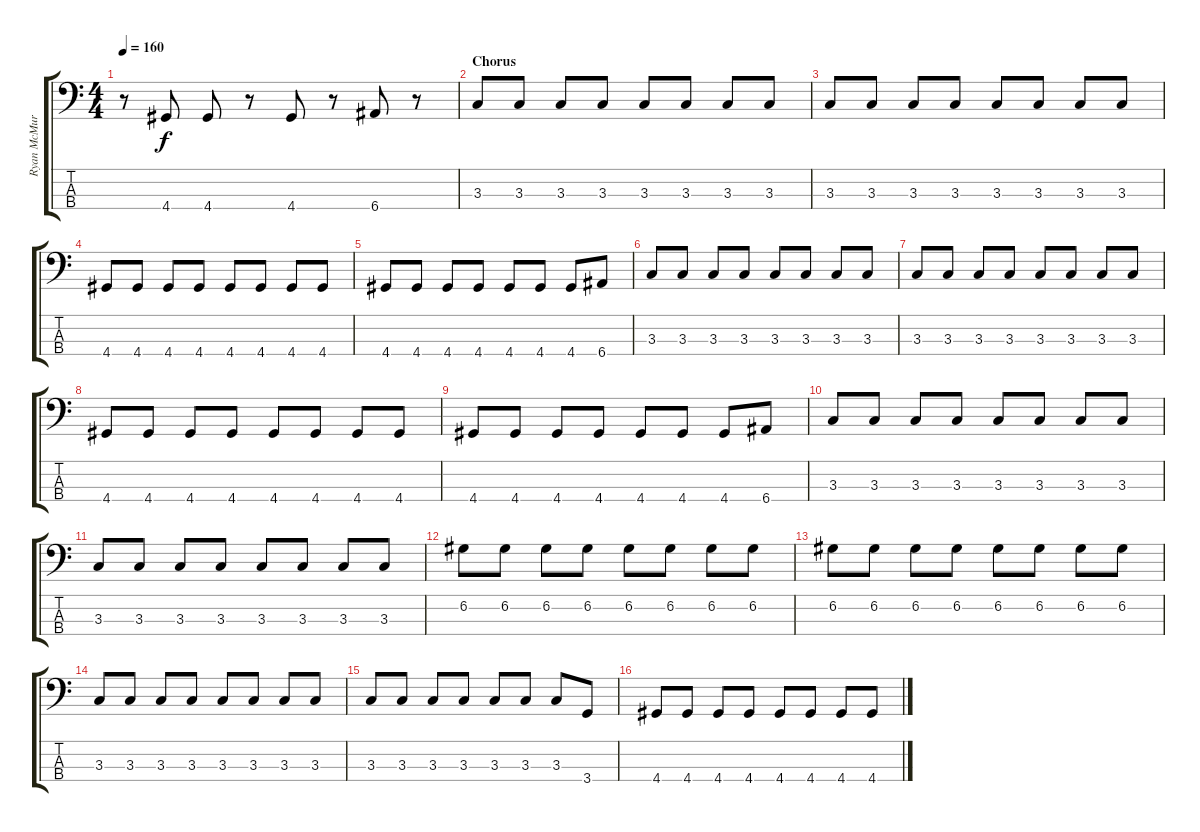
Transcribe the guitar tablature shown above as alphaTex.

\track ("Ryan McMurray" "Ryan McMur") {instrument electricbassfinger}
\staff {score tabs}
\tuning (G2 D2 A1 E1) {hide}
\ts (4 4)
\tempo 160
\clef f4
\ks c
r.8{dy f} 4.4.8 4.4.8 r.8 4.4.8 r.8 6.4.8 r.8 |
\section ("" "Chorus")
3.3.8 3.3.8 3.3.8 3.3.8 3.3.8 3.3.8 3.3.8 3.3.8 |
3.3.8 3.3.8 3.3.8 3.3.8 3.3.8 3.3.8 3.3.8 3.3.8 |
4.4.8 4.4.8 4.4.8 4.4.8 4.4.8 4.4.8 4.4.8 4.4.8 |
4.4.8 4.4.8 4.4.8 4.4.8 4.4.8 4.4.8 4.4.8 6.4.8 |
3.3.8 3.3.8 3.3.8 3.3.8 3.3.8 3.3.8 3.3.8 3.3.8 |
3.3.8 3.3.8 3.3.8 3.3.8 3.3.8 3.3.8 3.3.8 3.3.8 |
4.4.8 4.4.8 4.4.8 4.4.8 4.4.8 4.4.8 4.4.8 4.4.8 |
4.4.8 4.4.8 4.4.8 4.4.8 4.4.8 4.4.8 4.4.8 6.4.8 |
3.3.8 3.3.8 3.3.8 3.3.8 3.3.8 3.3.8 3.3.8 3.3.8 |
3.3.8 3.3.8 3.3.8 3.3.8 3.3.8 3.3.8 3.3.8 3.3.8 |
6.2.8 6.2.8 6.2.8 6.2.8 6.2.8 6.2.8 6.2.8 6.2.8 |
6.2.8 6.2.8 6.2.8 6.2.8 6.2.8 6.2.8 6.2.8 6.2.8 |
3.3.8 3.3.8 3.3.8 3.3.8 3.3.8 3.3.8 3.3.8 3.3.8 |
3.3.8 3.3.8 3.3.8 3.3.8 3.3.8 3.3.8 3.3.8 3.4.8 |
4.4.8 4.4.8 4.4.8 4.4.8 4.4.8 4.4.8 4.4.8 4.4.8
